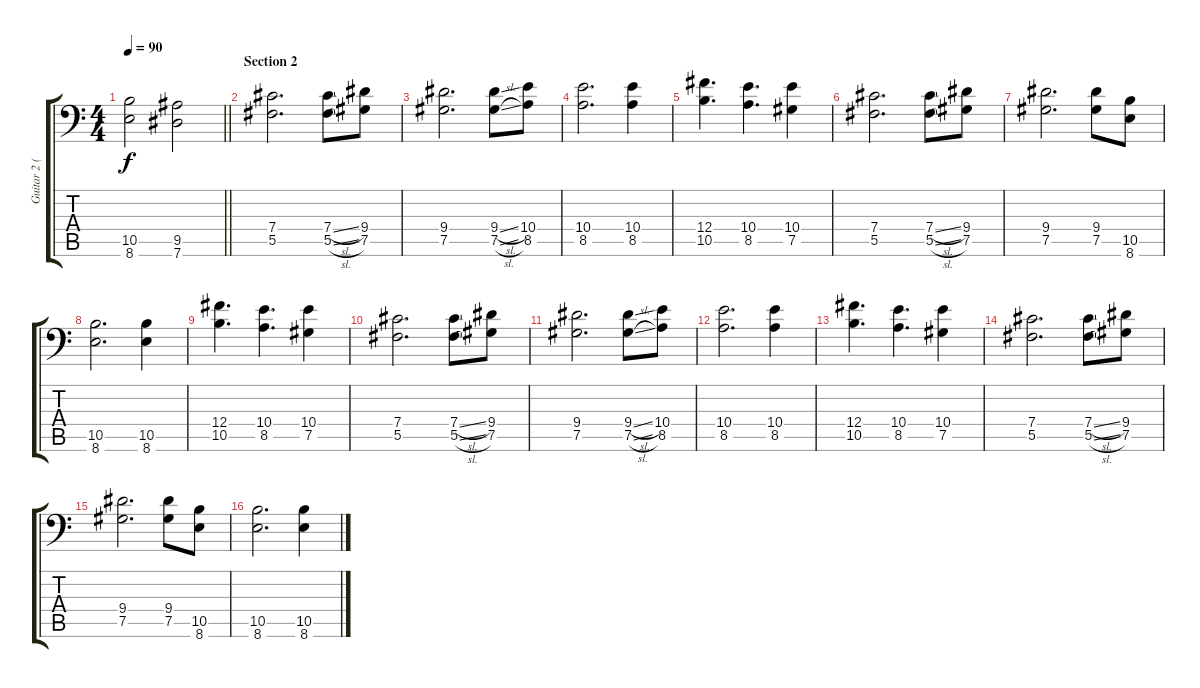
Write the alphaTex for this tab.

\track ("Guitar 2 (Distortion)" "Guitar 2 (") {instrument distortionguitar}
\staff {score tabs}
\tuning (Ab3 Eb3 B2 Gb2 Db2 Ab1) {hide}
\ts (4 4)
\tempo 90
\clef f4
\barLineRight lightlight
\ks c
(10.5 8.6).2{dy f} (9.5 7.6).2 |
\section ("" "Section 2")
(7.4 5.5).2{d} (7.4{sl} 5.5{sl}).8 (9.4 7.5).8 |
(9.4 7.5).2{d} (9.4{sl} 7.5{sl}).8 (10.4 8.5).8 |
(10.4 8.5).2{d} (10.4 8.5).4 |
(12.4 10.5).4{d} (10.4 8.5).4{d} (10.4 7.5).4 |
(7.4 5.5).2{d} (7.4{sl} 5.5{sl}).8 (9.4 7.5).8 |
(9.4 7.5).2{d} (9.4 7.5).8 (10.5 8.6).8 |
(10.5 8.6).2{d} (10.5 8.6).4 |
(12.4 10.5).4{d} (10.4 8.5).4{d} (10.4 7.5).4 |
(7.4 5.5).2{d} (7.4{sl} 5.5{sl}).8 (9.4 7.5).8 |
(9.4 7.5).2{d} (9.4{sl} 7.5{sl}).8 (10.4 8.5).8 |
(10.4 8.5).2{d} (10.4 8.5).4 |
(12.4 10.5).4{d} (10.4 8.5).4{d} (10.4 7.5).4 |
(7.4 5.5).2{d} (7.4{sl} 5.5{sl}).8 (9.4 7.5).8 |
(9.4 7.5).2{d} (9.4 7.5).8 (10.5 8.6).8 |
(10.5 8.6).2{d} (10.5 8.6).4
